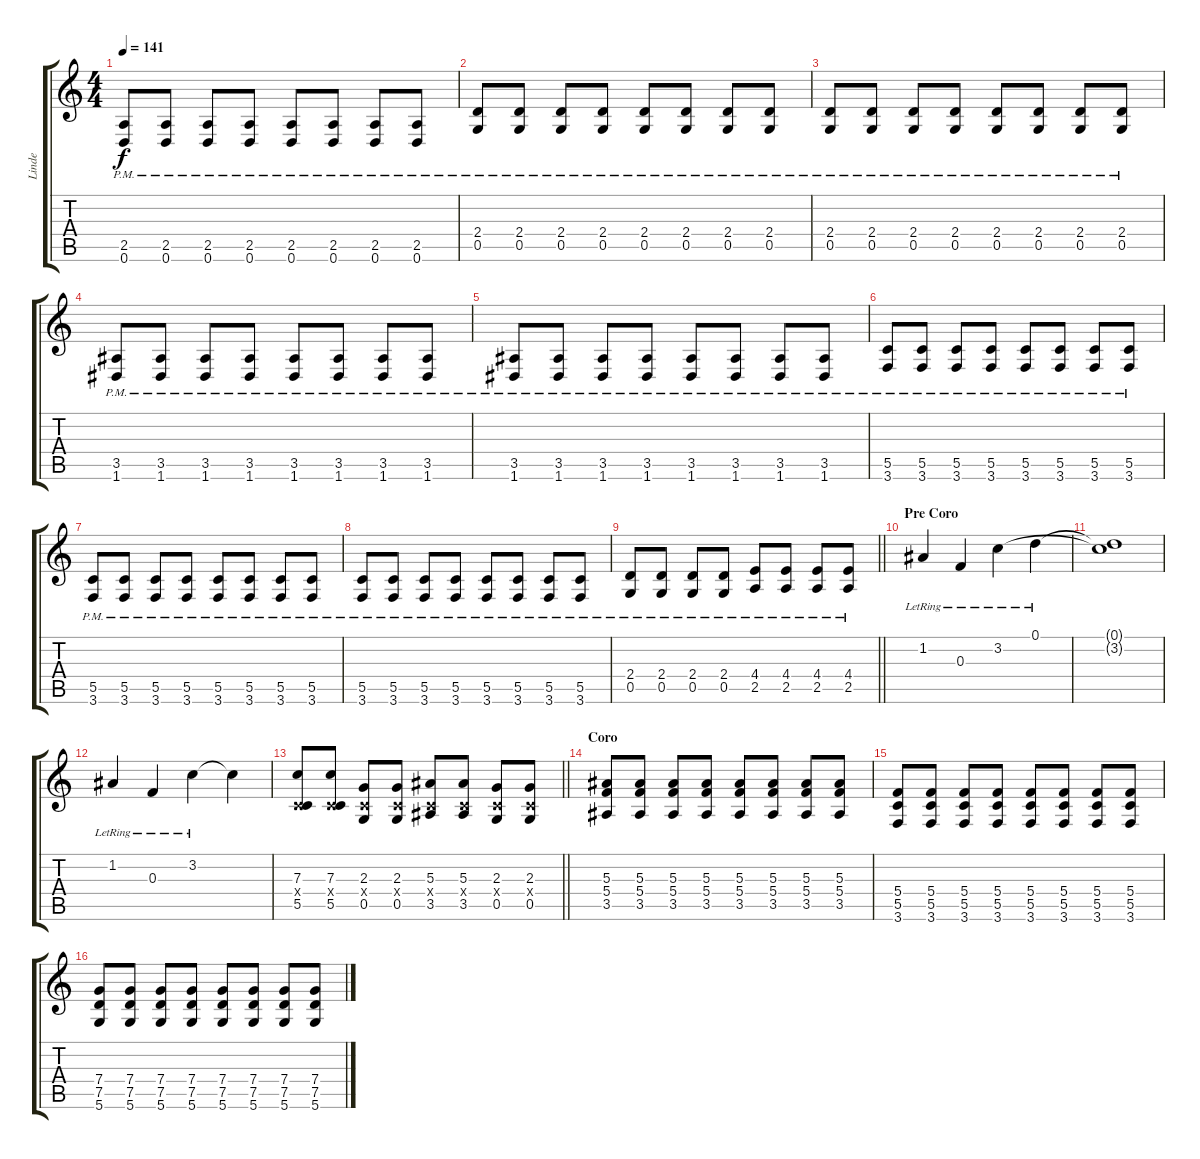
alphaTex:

\track ("Linde" "Linde") {instrument overdrivenguitar}
\staff {score tabs}
\tuning (D4 A3 F3 C3 G2 D2) {hide}
\ts (4 4)
\tempo 141
\clef g2
\ks c
(2.5{pm} 0.6{pm}).8{dy f} (2.5{pm} 0.6{pm}).8 (2.5{pm} 0.6{pm}).8 (2.5{pm} 0.6{pm}).8 (2.5{pm} 0.6{pm}).8 (2.5{pm} 0.6{pm}).8 (2.5{pm} 0.6{pm}).8 (2.5{pm} 0.6{pm}).8 |
(2.4{pm} 0.5{pm}).8 (2.4{pm} 0.5{pm}).8 (2.4{pm} 0.5{pm}).8 (2.4{pm} 0.5{pm}).8 (2.4{pm} 0.5{pm}).8 (2.4{pm} 0.5{pm}).8 (2.4{pm} 0.5{pm}).8 (2.4{pm} 0.5{pm}).8 |
(2.4{pm} 0.5{pm}).8 (2.4{pm} 0.5{pm}).8 (2.4{pm} 0.5{pm}).8 (2.4{pm} 0.5{pm}).8 (2.4{pm} 0.5{pm}).8 (2.4{pm} 0.5{pm}).8 (2.4{pm} 0.5{pm}).8 (2.4{pm} 0.5{pm}).8 |
(3.5{pm} 1.6{pm}).8 (3.5{pm} 1.6{pm}).8 (3.5{pm} 1.6{pm}).8 (3.5{pm} 1.6{pm}).8 (3.5{pm} 1.6{pm}).8 (3.5{pm} 1.6{pm}).8 (3.5{pm} 1.6{pm}).8 (3.5{pm} 1.6{pm}).8 |
(3.5{pm} 1.6{pm}).8 (3.5{pm} 1.6{pm}).8 (3.5{pm} 1.6{pm}).8 (3.5{pm} 1.6{pm}).8 (3.5{pm} 1.6{pm}).8 (3.5{pm} 1.6{pm}).8 (3.5{pm} 1.6{pm}).8 (3.5{pm} 1.6{pm}).8 |
(5.5{pm} 3.6{pm}).8 (5.5{pm} 3.6{pm}).8 (5.5{pm} 3.6{pm}).8 (5.5{pm} 3.6{pm}).8 (5.5{pm} 3.6{pm}).8 (5.5{pm} 3.6{pm}).8 (5.5{pm} 3.6{pm}).8 (5.5{pm} 3.6{pm}).8 |
(5.5{pm} 3.6{pm}).8 (5.5{pm} 3.6{pm}).8 (5.5{pm} 3.6{pm}).8 (5.5{pm} 3.6{pm}).8 (5.5{pm} 3.6{pm}).8 (5.5{pm} 3.6{pm}).8 (5.5{pm} 3.6{pm}).8 (5.5{pm} 3.6{pm}).8 |
(5.5{pm} 3.6{pm}).8 (5.5{pm} 3.6{pm}).8 (5.5{pm} 3.6{pm}).8 (5.5{pm} 3.6{pm}).8 (5.5{pm} 3.6{pm}).8 (5.5{pm} 3.6{pm}).8 (5.5{pm} 3.6{pm}).8 (5.5{pm} 3.6{pm}).8 |
\barLineRight lightlight
(2.4{pm} 0.5{pm}).8 (2.4{pm} 0.5{pm}).8 (2.4{pm} 0.5{pm}).8 (2.4{pm} 0.5{pm}).8 (4.4{pm} 2.5{pm}).8 (4.4{pm} 2.5{pm}).8 (4.4{pm} 2.5{pm}).8 (4.4{pm} 2.5{pm}).8 |
\section ("" "Pre Coro")
1.2{lr}.4 0.3{lr}.4 3.2{lr}.4 0.1{lr}.4 |
(0.1{t} 3.2{t}).1 |
1.2{lr}.4 0.3{lr}.4 3.2{lr}.4 3.2{t}.4 |
\barLineRight lightlight
(7.3 0.4{x} 5.5).8 (7.3 0.4{x} 5.5).8 (2.3 0.4{x} 0.5).8 (2.3 0.4{x} 0.5).8 (5.3 0.4{x} 3.5).8 (5.3 0.4{x} 3.5).8 (2.3 0.4{x} 0.5).8 (2.3 0.4{x} 0.5).8 |
\section ("" "Coro")
(5.3 5.4 3.5).8 (5.3 5.4 3.5).8 (5.3 5.4 3.5).8 (5.3 5.4 3.5).8 (5.3 5.4 3.5).8 (5.3 5.4 3.5).8 (5.3 5.4 3.5).8 (5.3 5.4 3.5).8 |
(5.4 5.5 3.6).8 (5.4 5.5 3.6).8 (5.4 5.5 3.6).8 (5.4 5.5 3.6).8 (5.4 5.5 3.6).8 (5.4 5.5 3.6).8 (5.4 5.5 3.6).8 (5.4 5.5 3.6).8 |
(7.4 7.5 5.6).8 (7.4 7.5 5.6).8 (7.4 7.5 5.6).8 (7.4 7.5 5.6).8 (7.4 7.5 5.6).8 (7.4 7.5 5.6).8 (7.4 7.5 5.6).8 (7.4 7.5 5.6).8
